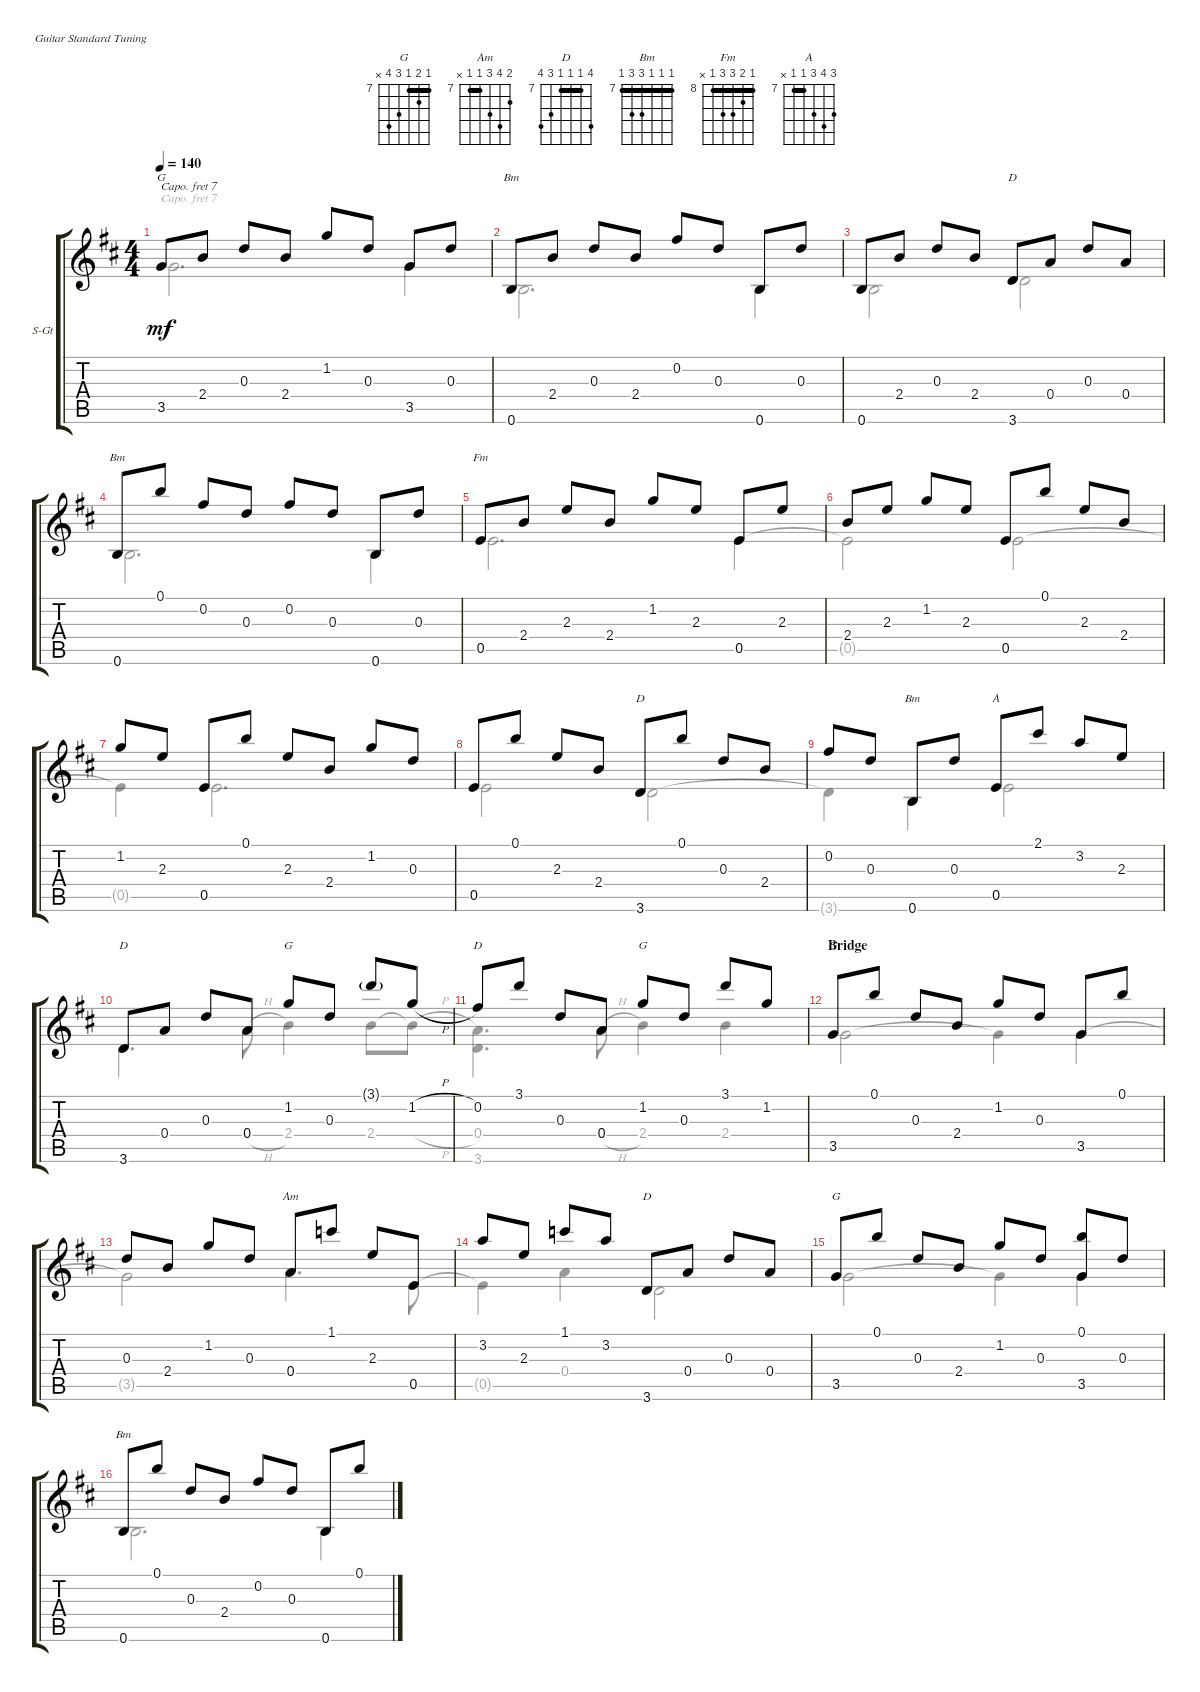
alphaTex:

\defaultSystemsLayout 4
\bracketExtendMode groupsimilarinstruments
\firstSystemTrackNameOrientation horizontal
\otherSystemsTrackNameOrientation horizontal
\track ("Paul's Guitar" "S-Gt") {instrument acousticguitarsteel}
\staff {score tabs}
\capo 7
\tuning (E4 B3 G3 D3 A2 E2)
\chord ("G" 7 8 7 9 10 x) {firstfret 7 barre 7}
\chord ("Am" 8 10 9 7 7 x) {firstfret 7 barre 7}
\chord ("D" 10 7 7 7 9 10) {firstfret 7 barre (7 7)}
\chord ("Bm" 7 7 7 9 9 7) {firstfret 7 barre (7 7 7)}
\chord ("Fm" 8 9 10 10 8 x) {firstfret 8 barre 8}
\chord ("A" 9 10 9 7 7 x) {firstfret 7 barre 7}
\voice
\ts (4 4)
\tempo 140
\clef g2
\ks d
3.5.8{ch "G" dy mf} 2.4.8 0.3.8 2.4.8 1.2.8 0.3.8 3.5.8 0.3.8 |
0.6.8{ch "Bm"} 2.4.8 0.3.8 2.4.8 0.2.8 0.3.8 0.6.8 0.3.8 |
0.6.8 2.4.8 0.3.8 2.4.8 3.6.8{ch "D"} 0.4.8 0.3.8 0.4.8 |
0.6.8{ch "Bm"} 0.1.8 0.2.8 0.3.8 0.2.8 0.3.8 0.6.8 0.3.8 |
0.5.8{ch "Fm"} 2.4.8 2.3.8 2.4.8 1.2.8 2.3.8 0.5.8 2.3.8 |
2.4.8 2.3.8 1.2.8 2.3.8 0.5.8 0.1.8 2.3.8 2.4.8 |
1.2.8 2.3.8 0.5.8 0.1.8 2.3.8 2.4.8 1.2.8 0.3.8 |
0.5.8 0.1.8 2.3.8 2.4.8 3.6.8{ch "D"} 0.1.8 0.3.8 2.4.8 |
0.2.8 0.3.8 0.6.8{ch "Bm"} 0.3.8 0.5.8{ch "A"} 2.1.8 3.2.8 2.3.8 |
3.6.8{ch "D"} 0.4.8 0.3.8 0.4.8 1.2.8{ch "G"} 0.3.8 3.1{g}.8 1.2{h}.8 |
0.2.8{ch "D"} 3.1.8 0.3.8 0.4.8 1.2.8{ch "G"} 0.3.8 3.1.8 1.2.8 |
\section ("" "Bridge")
3.5.8{ch "G"} 0.1.8 0.3.8 2.4.8 1.2.8 0.3.8 3.5.8 0.1.8 |
0.3.8 2.4.8 1.2.8 0.3.8 0.4.8{ch "Am"} 1.1.8 2.3.8 0.5.8 |
3.2.8 2.3.8 1.1.8 3.2.8 3.6.8{ch "D"} 0.4.8 0.3.8 0.4.8 |
3.5.8{ch "G"} 0.1.8 0.3.8 2.4.8 1.2.8 0.3.8 (0.1 3.5).8 0.3.8 |
0.6.8{ch "Bm"} 0.1.8 0.3.8 2.4.8 0.2.8 0.3.8 0.6.8 0.1.8
\voice
\clef g2
\ottava regular
\simile none
\ks d
3.5.2{d dy mf} 3.5.4 |
0.6.2{d} 0.6.4 |
0.6.2 3.6.2 |
0.6.2{d} 0.6.4 |
0.5.2{d} 0.5.4 |
0.5{t}.2 0.5.2 |
0.5{t}.4 0.5.2{d} |
0.5.2 3.6.2 |
3.6{t}.4 0.6.4 0.5.2 |
3.6.4{d} 0.4{h}.8 2.4.4 2.4.8 2.4{h t}.8 |
(3.6 0.4).4{d} 0.4{h}.8 2.4.4 2.4.4 |
3.5.2 3.5{t}.4 3.5.4 |
3.5{t}.2 0.4.4{d} 0.5.8 |
0.5{t}.4 0.4.4 3.6.2 |
3.5.2 3.5{t}.4 3.5.4 |
0.6.2{d} 0.6.4
